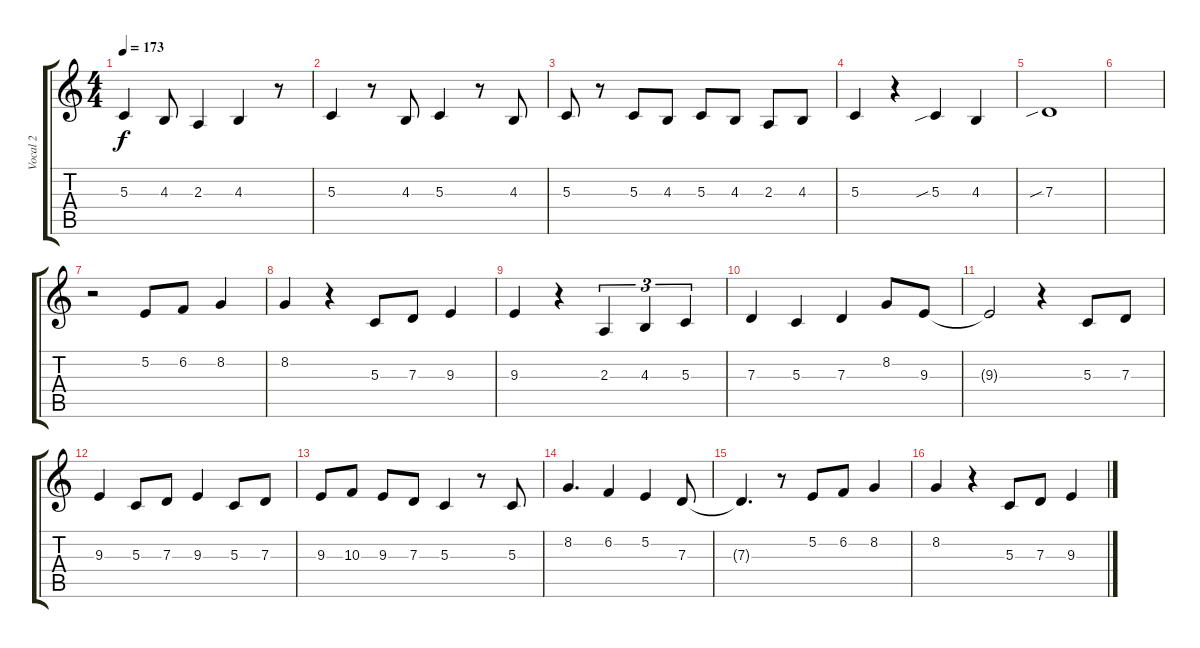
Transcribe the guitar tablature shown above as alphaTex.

\track ("Vocal 2" "Vocal 2") {instrument clarinet}
\staff {score tabs}
\tuning (E4 B3 G3 D3 A2 E2) {hide}
\ts (4 4)
\tempo 173
\clef g2
\ks c
5.3.4{dy f} 4.3.8 2.3.4 4.3.4 r.8 |
5.3.4 r.8 4.3.8 5.3.4 r.8 4.3.8 |
5.3.8 r.8 5.3.8 4.3.8 5.3.8 4.3.8 2.3.8 4.3.8 |
5.3.4 r.4 5.3{sib}.4 4.3.4 |
7.3{sib}.1 |
|
r.2 5.2.8 6.2.8 8.2.4 |
8.2.4 r.4 5.3.8 7.3.8 9.3.4 |
9.3.4 r.4 2.3.4{tu (3 2)} 4.3.4{tu (3 2)} 5.3.4{tu (3 2)} |
7.3.4 5.3.4 7.3.4 8.2.8 9.3.8 |
9.3{t}.2 r.4 5.3.8 7.3.8 |
9.3.4 5.3.8 7.3.8 9.3.4 5.3.8 7.3.8 |
9.3.8 10.3.8 9.3.8 7.3.8 5.3.4 r.8 5.3.8 |
8.2.4{d} 6.2.4 5.2.4 7.3.8 |
7.3{t}.4{d} r.8 5.2.8 6.2.8 8.2.4 |
8.2.4 r.4 5.3.8 7.3.8 9.3.4
